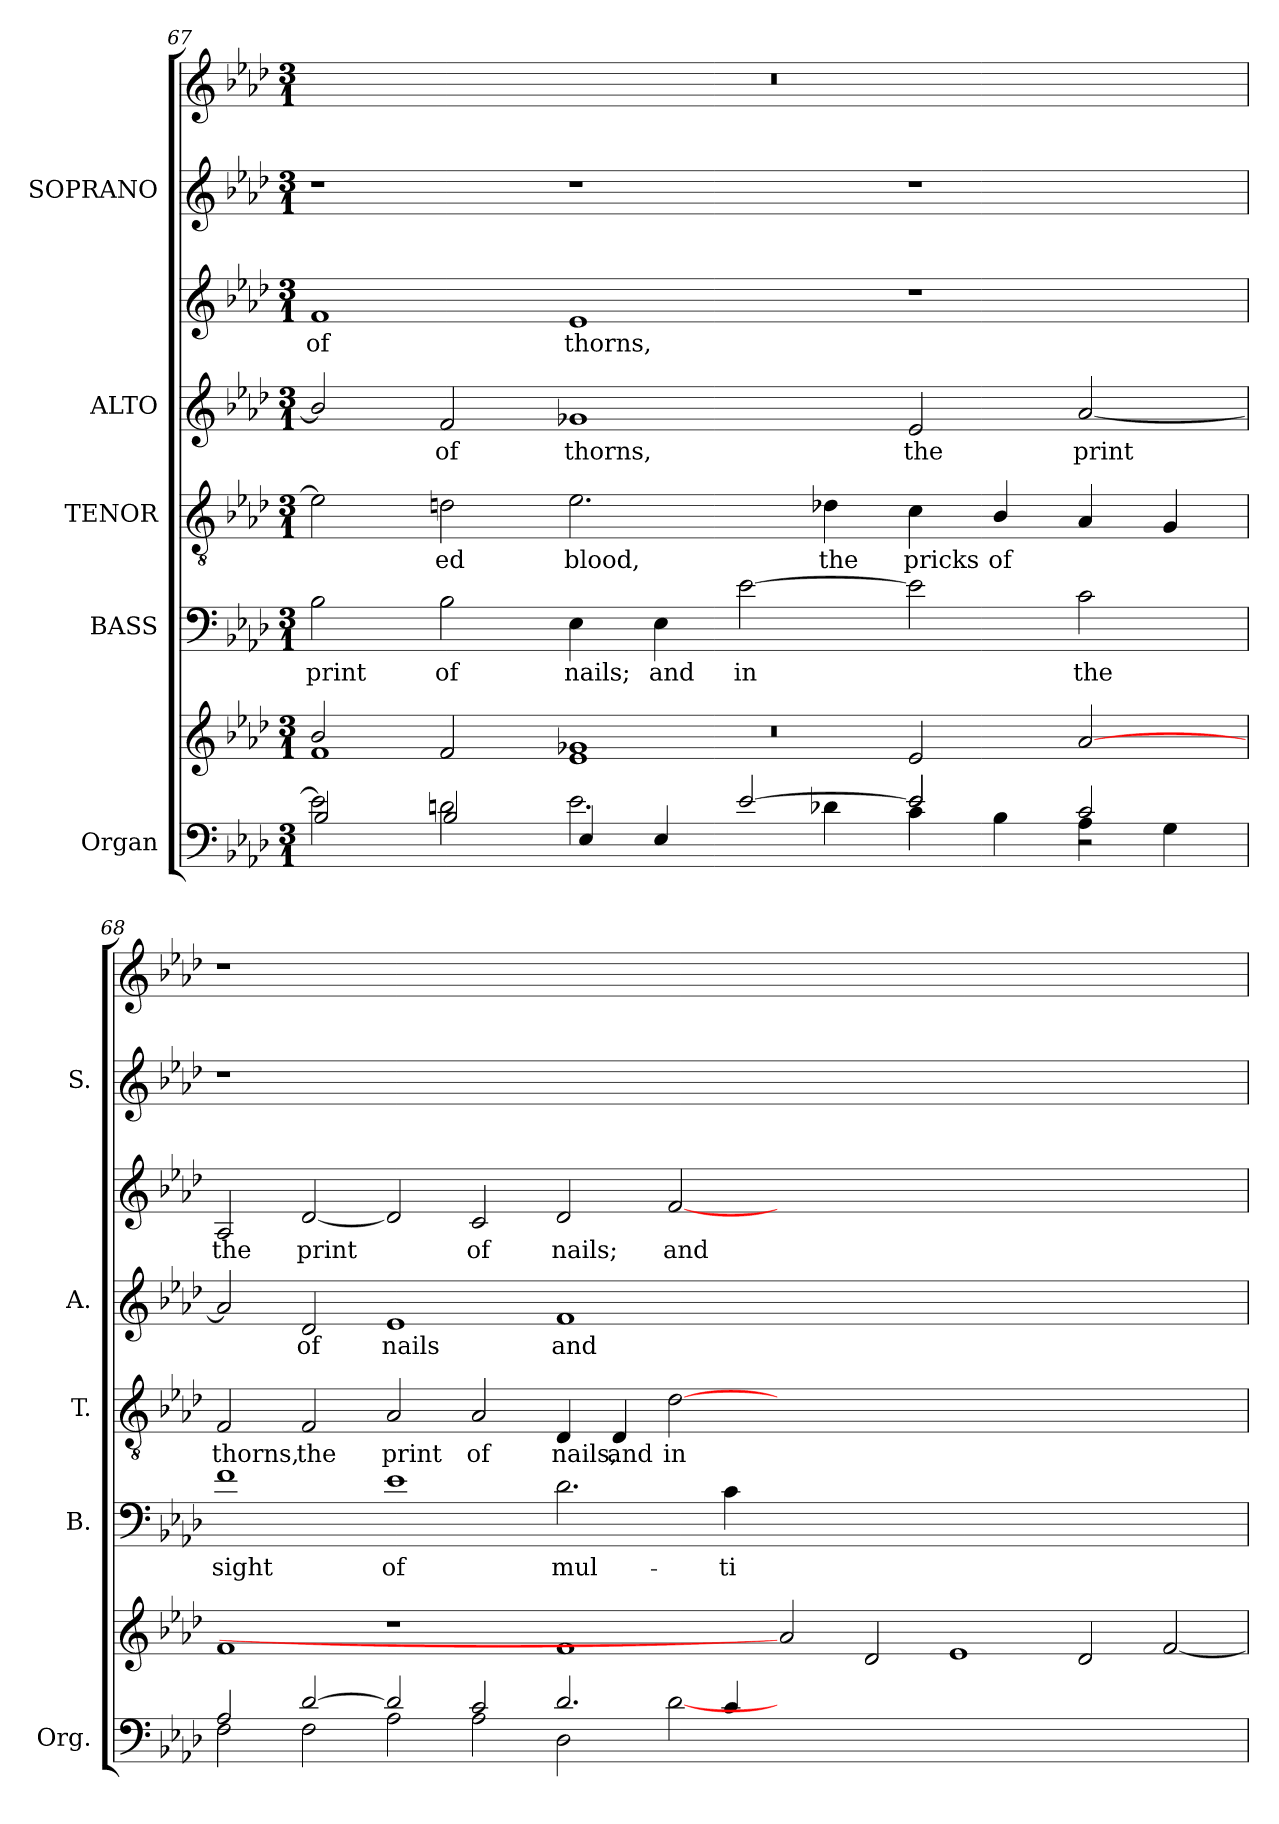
**kern	**kern	**kern	**text	**kern	**text	**kern	**text	**kern	**text	**kern	**kern
*part5	*part5	*part4	*part4	*part3	*part3	*part2	*part2	*part2	*part2	*part1	*part1
*staff8	*staff7	*staff6	*staff6	*staff5	*staff5	*staff4	*staff4	*staff3	*staff3	*staff2	*staff1
*I"Organ	*	*I"BASS	*	*I"TENOR	*	*I"ALTO	*	*	*	*I"SOPRANO	*
*I'Org.	*	*I'B.	*	*I'T.	*	*I'A.	*	*	*	*I'S.	*
*clefF4	*clefG2	*clefF4	*	*clefGv2	*	*clefG2	*	*clefG2	*	*clefG2	*clefG2
*	*	*	*	*ITrd7c12	*	*	*	*	*	*	*
*k[b-e-a-d-]	*k[b-e-a-d-]	*k[b-e-a-d-]	*	*k[b-e-a-d-]	*	*k[b-e-a-d-]	*	*k[b-e-a-d-]	*	*k[b-e-a-d-]	*k[b-e-a-d-]
*A-:	*A-:	*A-:	*	*A-:	*	*A-:	*	*A-:	*	*A-:	*A-:
*M3/1	*M3/1	*M3/1	*	*M3/1	*	*M3/1	*	*M3/1	*	*M3/1	*M3/1
=67	=67	=67	=67	=67	=67	=67	=67	=67	=67	=67	=67
*^	*^	*	*	*	*	*	*	*	*	*	*
*	*^	*	*	*	*	*	*	*	*	*	*	*	*
!	!	!	!	!LO:N:vis=1	!	!	!	!	!	!	!	!	!	!
*	*	*	*	*^	*	*	*	*	*	*	*	*	*	*
!	!	!	!	!	!	!	!LO:LY:b:color=#000000	!	!	!	!	!	!	!	!
!	!	!	!	!	!	!	!	!	!	!	!	!	!LO:LY:b:color=#000000	!	!LO:N:vis=1
2ryy	2e-i\]	2B-i/	2b-i/	0.r	1fi	2B-i\	print	2E-i\]	.	2b-i/]	.	1fi	of	1r	0.r
!	!	!	!	!	!	!	!LO:LY:b:color=#000000	!	!	!	!	!	!	!	!
!	!	!	!	!	!	!	!	!	!LO:LY:b:color=#000000	!	!	!	!	!	!
!	!	!	!	!	!	!	!	!	!	!	!LO:LY:b:color=#000000	!	!	!	!
2ryy	2dni\	2B-i/	2fi/	.	.	2B-i\	of	2Dni\	ed	2fi/	of	.	.	.	.
!	!	!	!	!	!	!	!LO:LY:b:color=#000000	!	!	!	!	!	!	!	!
!	!	!	!	!	!	!	!	!	!LO:LY:b:color=#000000	!	!	!	!	!	!
!	!	!	!	!	!	!	!	!	!	!	!LO:LY:b:color=#000000	!	!	!	!
!	!	!	!	!	!	!	!	!	!	!	!	!	!LO:LY:b:color=#000000	!	!
1ryy	2.e-i\	4E-i/	1g-Xi	.	1e-i	4E-i\	nails;	2.E-i\	blood,	1g-Xi	thorns,	1e-i	thorns,	1r	.
!	!	!	!	!	!	!	!LO:LY:b:color=#000000	!	!	!	!	!	!	!	!
.	.	4E-i/	.	.	.	4E-i\	and	.	.	.	.	.	.	.	.
!	!	!	!	!	!	!	!LO:LY:b:color=#000000	!	!	!	!	!	!	!	!
.	.	[2e-i/	.	.	.	[2e-i\	in	.	.	.	.	.	.	.	.
!	!	!	!	!	!	!	!	!	!LO:LY:b:color=#000000	!	!	!	!	!	!
.	4d-Xi\	.	.	.	.	.	.	4D-Xi\	the	.	.	.	.	.	.
!	!	!	!	!	!	!	!	!	!LO:LY:b:color=#000000	!	!	!	!	!	!
!	!	!	!	!	!	!	!	!	!	!	!LO:LY:b:color=#000000	!	!	!	!
2e-i/]	4ci\	2e-i/	2e-i/	.	1ryy	2e-i\]	.	4Ci\	pricks	2e-i/	the	1r	.	1r	.
!	!	!	!	!	!	!	!	!	!LO:LY:b:color=#000000	!	!	!	!	!	!
.	4B-i\	.	.	.	.	.	.	4BB-i/	of	.	.	.	.	.	.
!	!	!	!	!	!	!	!LO:LY:b:color=#000000	!	!	!	!	!	!	!	!
!	!	!	!	!	!	!	!	!	!	!	!LO:LY:b:color=#000000	!	!	!	!
2r	4A-i\	2ci/	[2a-i/	.	.	2ci\	the	4AA-i/	.	[2a-i/	print	.	.	.	.
.	4Gi\	.	.	.	.	.	.	4GGi/	.	.	.	.	.	.	.
!!LO:PB:g=z
=68	=68	=68	=68	=68	=68	=68	=68	=68	=68	=68	=68	=68	=68	=68	=68
!	!	!	!LO:N:vis=1	!	!	!	!	!	!	!	!	!	!	!	!
!	!	!	!	!	!	!	!LO:LY:b:color=#000000	!	!	!	!	!	!	!	!
!	!	!	!	!	!	!	!	!	!LO:LY:b:color=#000000	!	!	!	!	!	!
!	!	!	!	!	!	!	!	!	!	!	!	!	!LO:LY:b:color=#000000	!LO:N:vis=1	!LO:N:vis=1
2A-i/	2Fi\	1ryy	0.ryy	1fi	2ryy	1fi	sight	2FFi/	thorns,	2a-i/]	.	2A-i/	the	0.r	0.r
!	!	!	!	!	!	!	!	!	!LO:LY:b:color=#000000	!	!	!	!	!	!
!	!	!	!	!	!	!	!	!	!	!	!LO:LY:b:color=#000000	!	!	!	!
!	!	!	!	!	!	!	!	!	!	!	!	!	!LO:LY:b:color=#000000	!	!
[2d-i/	2Fi\	.	.	.	1ryy	.	.	2FFi/	the	2d-i/	of	[2d-i/	print	.	.
!	!	!	!	!	!	!	!LO:LY:b:color=#000000	!	!	!	!	!	!	!	!
!	!	!	!	!	!	!	!	!	!LO:LY:b:color=#000000	!	!	!	!	!	!
!	!	!	!	!	!	!	!	!	!	!	!LO:LY:b:color=#000000	!	!	!	!
2d-i/]	2A-i\	1ryy	.	1r	.	1e-i	of	2AA-i/	print	1e-i	nails	2d-i/]	.	.	.
!	!	!	!	!	!	!	!	!	!LO:LY:b:color=#000000	!	!	!	!	!	!
!	!	!	!	!	!	!	!	!	!	!	!	!	!LO:LY:b:color=#000000	!	!
2ci/	2A-i\	.	.	.	1ryy	.	.	2AA-i/	of	.	.	2ci/	of	.	.
!	!	!	!	!	!	!	!LO:LY:b:color=#000000	!	!	!	!	!	!	!	!
!	!	!	!	!	!	!	!	!	!LO:LY:b:color=#000000	!	!	!	!	!	!
!	!	!	!	!	!	!	!	!	!	!	!LO:LY:b:color=#000000	!	!	!	!
!	!	!	!	!	!	!	!	!	!	!	!	!	!LO:LY:b:color=#000000	!	!
1ryy	2D-i\	2.d-i/	.	1fi	.	2.d-i\	mul-	4DD-i/	nails,	1fi	and	2d-i/	nails;	.	.
!	!	!	!	!	!	!	!	!	!LO:LY:b:color=#000000	!	!	!	!	!	!
.	.	.	.	.	.	.	.	4DD-i/	and	.	.	.	.	.	.
!	!	!	!	!	!	!	!	!	!LO:LY:b:color=#000000	!	!	!	!	!	!
!	!	!	!	!	!	!	!	!	!	!	!	!	!LO:LY:b:color=#000000	!	!
.	[2d-i\	.	.	.	2%7ryy	.	.	[2D-i\	in	.	.	[2fi/	and	.	.
!	!	!	!	!	!	!	!LO:LY:b:color=#000000	!	!	!	!	!	!	!	!
.	.	4ci/	.	.	.	4ci\	-ti	.	.	.	.	.	.	.	.
0.ryy	0.ryy	0.ryy	2a-i/]	0.ryy	.	0.ryy	.	0.ryy	.	0.ryy	.	0.ryy	.	0.ryy	0.ryy
.	.	.	2d-i/	.	.	.	.	.	.	.	.	.	.	.	.
.	.	.	1e-i	.	.	.	.	.	.	.	.	.	.	.	.
.	.	.	2d-i/	.	.	.	.	.	.	.	.	.	.	.	.
.	.	.	[2fi/	.	.	.	.	.	.	.	.	.	.	.	.
*v	*v	*v	*	*	*	*	*	*	*	*	*	*	*	*	*
*	*v	*v	*v	*	*	*	*	*	*	*	*	*	*
=	=	=	=	=	=	=	=	=	=	=	=
*-	*-	*-	*-	*-	*-	*-	*-	*-	*-	*-	*-
